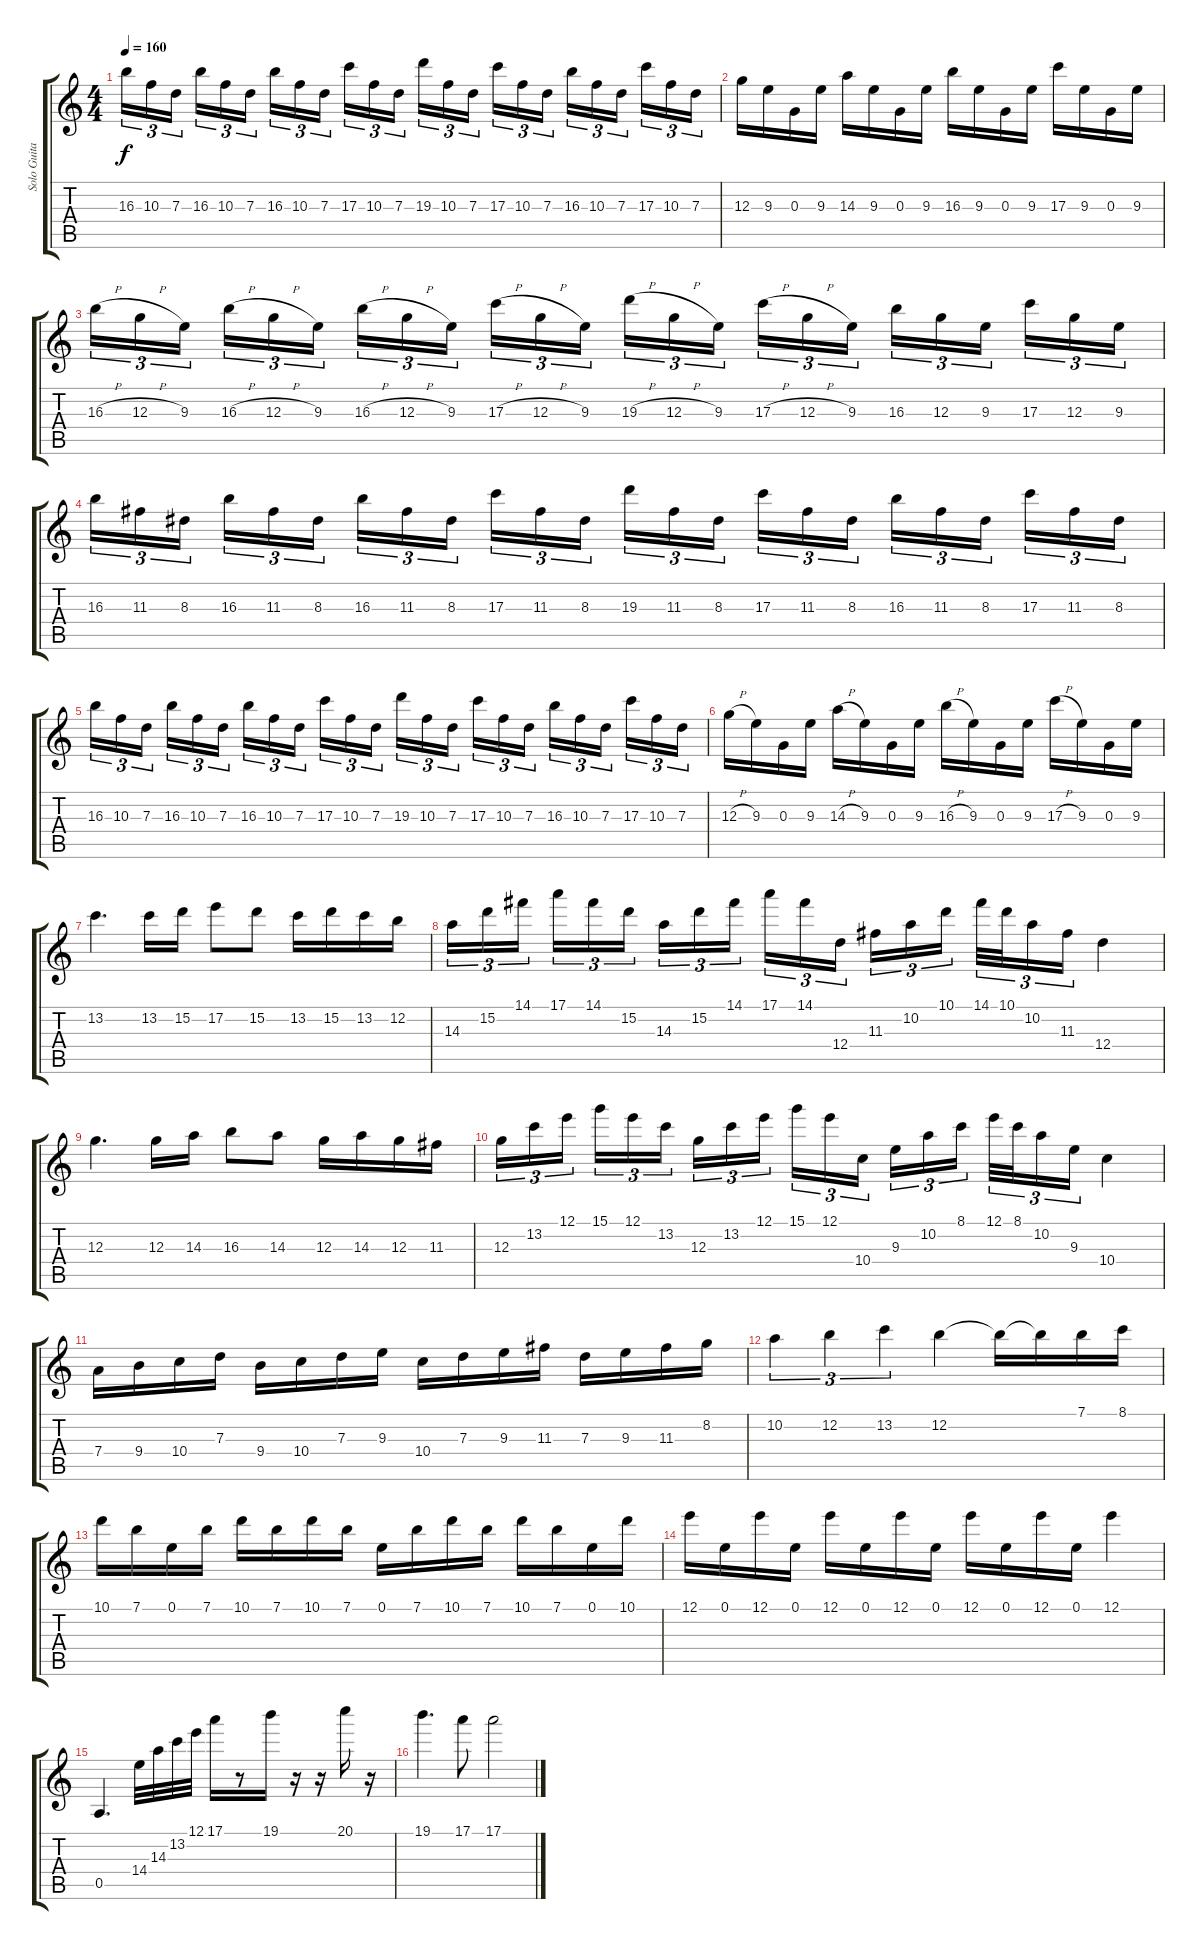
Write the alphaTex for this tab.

\track ("Solo Guitar" "Solo Guita") {instrument distortionguitar}
\staff {score tabs}
\tuning (E4 B3 G3 D3 A2 E2) {hide}
\ts (4 4)
\tempo 160
\clef g2
\ks c
16.3.16{tu (3 2) dy f} 10.3.16{tu (3 2)} 7.3.16{tu (3 2) beam splitsecondary} 16.3.16{tu (3 2)} 10.3.16{tu (3 2)} 7.3.16{tu (3 2)} 16.3.16{tu (3 2)} 10.3.16{tu (3 2)} 7.3.16{tu (3 2) beam splitsecondary} 17.3.16{tu (3 2)} 10.3.16{tu (3 2)} 7.3.16{tu (3 2)} 19.3.16{tu (3 2)} 10.3.16{tu (3 2)} 7.3.16{tu (3 2) beam splitsecondary} 17.3.16{tu (3 2)} 10.3.16{tu (3 2)} 7.3.16{tu (3 2)} 16.3.16{tu (3 2)} 10.3.16{tu (3 2)} 7.3.16{tu (3 2) beam splitsecondary} 17.3.16{tu (3 2)} 10.3.16{tu (3 2)} 7.3.16{tu (3 2)} |
12.3.16 9.3.16 0.3.16 9.3.16 14.3.16 9.3.16 0.3.16 9.3.16 16.3.16 9.3.16 0.3.16 9.3.16 17.3.16 9.3.16 0.3.16 9.3.16 |
16.3{h}.16{tu (3 2)} 12.3{h}.16{tu (3 2)} 9.3.16{tu (3 2) beam splitsecondary} 16.3{h}.16{tu (3 2)} 12.3{h}.16{tu (3 2)} 9.3.16{tu (3 2)} 16.3{h}.16{tu (3 2)} 12.3{h}.16{tu (3 2)} 9.3.16{tu (3 2) beam splitsecondary} 17.3{h}.16{tu (3 2)} 12.3{h}.16{tu (3 2)} 9.3.16{tu (3 2)} 19.3{h}.16{tu (3 2)} 12.3{h}.16{tu (3 2)} 9.3.16{tu (3 2) beam splitsecondary} 17.3{h}.16{tu (3 2)} 12.3{h}.16{tu (3 2)} 9.3.16{tu (3 2)} 16.3.16{tu (3 2)} 12.3.16{tu (3 2)} 9.3.16{tu (3 2) beam splitsecondary} 17.3.16{tu (3 2)} 12.3.16{tu (3 2)} 9.3.16{tu (3 2)} |
16.3.16{tu (3 2)} 11.3.16{tu (3 2)} 8.3.16{tu (3 2) beam splitsecondary} 16.3.16{tu (3 2)} 11.3.16{tu (3 2)} 8.3.16{tu (3 2)} 16.3.16{tu (3 2)} 11.3.16{tu (3 2)} 8.3.16{tu (3 2) beam splitsecondary} 17.3.16{tu (3 2)} 11.3.16{tu (3 2)} 8.3.16{tu (3 2)} 19.3.16{tu (3 2)} 11.3.16{tu (3 2)} 8.3.16{tu (3 2) beam splitsecondary} 17.3.16{tu (3 2)} 11.3.16{tu (3 2)} 8.3.16{tu (3 2)} 16.3.16{tu (3 2)} 11.3.16{tu (3 2)} 8.3.16{tu (3 2) beam splitsecondary} 17.3.16{tu (3 2)} 11.3.16{tu (3 2)} 8.3.16{tu (3 2)} |
16.3.16{tu (3 2)} 10.3.16{tu (3 2)} 7.3.16{tu (3 2) beam splitsecondary} 16.3.16{tu (3 2)} 10.3.16{tu (3 2)} 7.3.16{tu (3 2)} 16.3.16{tu (3 2)} 10.3.16{tu (3 2)} 7.3.16{tu (3 2) beam splitsecondary} 17.3.16{tu (3 2)} 10.3.16{tu (3 2)} 7.3.16{tu (3 2)} 19.3.16{tu (3 2)} 10.3.16{tu (3 2)} 7.3.16{tu (3 2) beam splitsecondary} 17.3.16{tu (3 2)} 10.3.16{tu (3 2)} 7.3.16{tu (3 2)} 16.3.16{tu (3 2)} 10.3.16{tu (3 2)} 7.3.16{tu (3 2) beam splitsecondary} 17.3.16{tu (3 2)} 10.3.16{tu (3 2)} 7.3.16{tu (3 2)} |
12.3{h}.16 9.3.16 0.3.16 9.3.16 14.3{h}.16 9.3.16 0.3.16 9.3.16 16.3{h}.16 9.3.16 0.3.16 9.3.16 17.3{h}.16 9.3.16 0.3.16 9.3.16 |
13.2.4{d} 13.2.16 15.2.16 17.2.8 15.2.8 13.2.16 15.2.16 13.2.16 12.2.16 |
14.3.16{tu (3 2)} 15.2.16{tu (3 2)} 14.1.16{tu (3 2) beam splitsecondary} 17.1.16{tu (3 2)} 14.1.16{tu (3 2)} 15.2.16{tu (3 2)} 14.3.16{tu (3 2)} 15.2.16{tu (3 2)} 14.1.16{tu (3 2) beam splitsecondary} 17.1.16{tu (3 2)} 14.1.16{tu (3 2)} 12.4.16{tu (3 2)} 11.3.16{tu (3 2)} 10.2.16{tu (3 2)} 10.1.16{tu (3 2) beam splitsecondary} 14.1.32{tu (3 2)} 10.1.32{tu (3 2)} 10.2.16{tu (3 2)} 11.3.16{tu (3 2)} 12.4.4 |
12.3.4{d} 12.3.16 14.3.16 16.3.8 14.3.8 12.3.16 14.3.16 12.3.16 11.3.16 |
12.3.16{tu (3 2)} 13.2.16{tu (3 2)} 12.1.16{tu (3 2) beam splitsecondary} 15.1.16{tu (3 2)} 12.1.16{tu (3 2)} 13.2.16{tu (3 2)} 12.3.16{tu (3 2)} 13.2.16{tu (3 2)} 12.1.16{tu (3 2) beam splitsecondary} 15.1.16{tu (3 2)} 12.1.16{tu (3 2)} 10.4.16{tu (3 2)} 9.3.16{tu (3 2)} 10.2.16{tu (3 2)} 8.1.16{tu (3 2) beam splitsecondary} 12.1.32{tu (3 2)} 8.1.32{tu (3 2)} 10.2.16{tu (3 2)} 9.3.16{tu (3 2)} 10.4.4 |
7.4.16 9.4.16 10.4.16 7.3.16 9.4.16 10.4.16 7.3.16 9.3.16 10.4.16 7.3.16 9.3.16 11.3.16 7.3.16 9.3.16 11.3.16 8.2.16 |
10.2.4{tu (3 2)} 12.2.4{tu (3 2)} 13.2.4{tu (3 2)} 12.2.4 12.2{t}.16 12.2{t}.16 7.1.16 8.1.16 |
10.1.16 7.1.16 0.1.16 7.1.16 10.1.16 7.1.16 10.1.16 7.1.16 0.1.16 7.1.16 10.1.16 7.1.16 10.1.16 7.1.16 0.1.16 10.1.16 |
12.1.16 0.1.16 12.1.16 0.1.16 12.1.16 0.1.16 12.1.16 0.1.16 12.1.16 0.1.16 12.1.16 0.1.16 12.1.4 |
0.5.4{d} 14.4.32 14.3.32 13.2.32 12.1.32 17.1.16 r.8 19.1.16 r.16 r.16 20.1.16 r.16 |
19.1.4{d} 17.1.8 17.1.2
